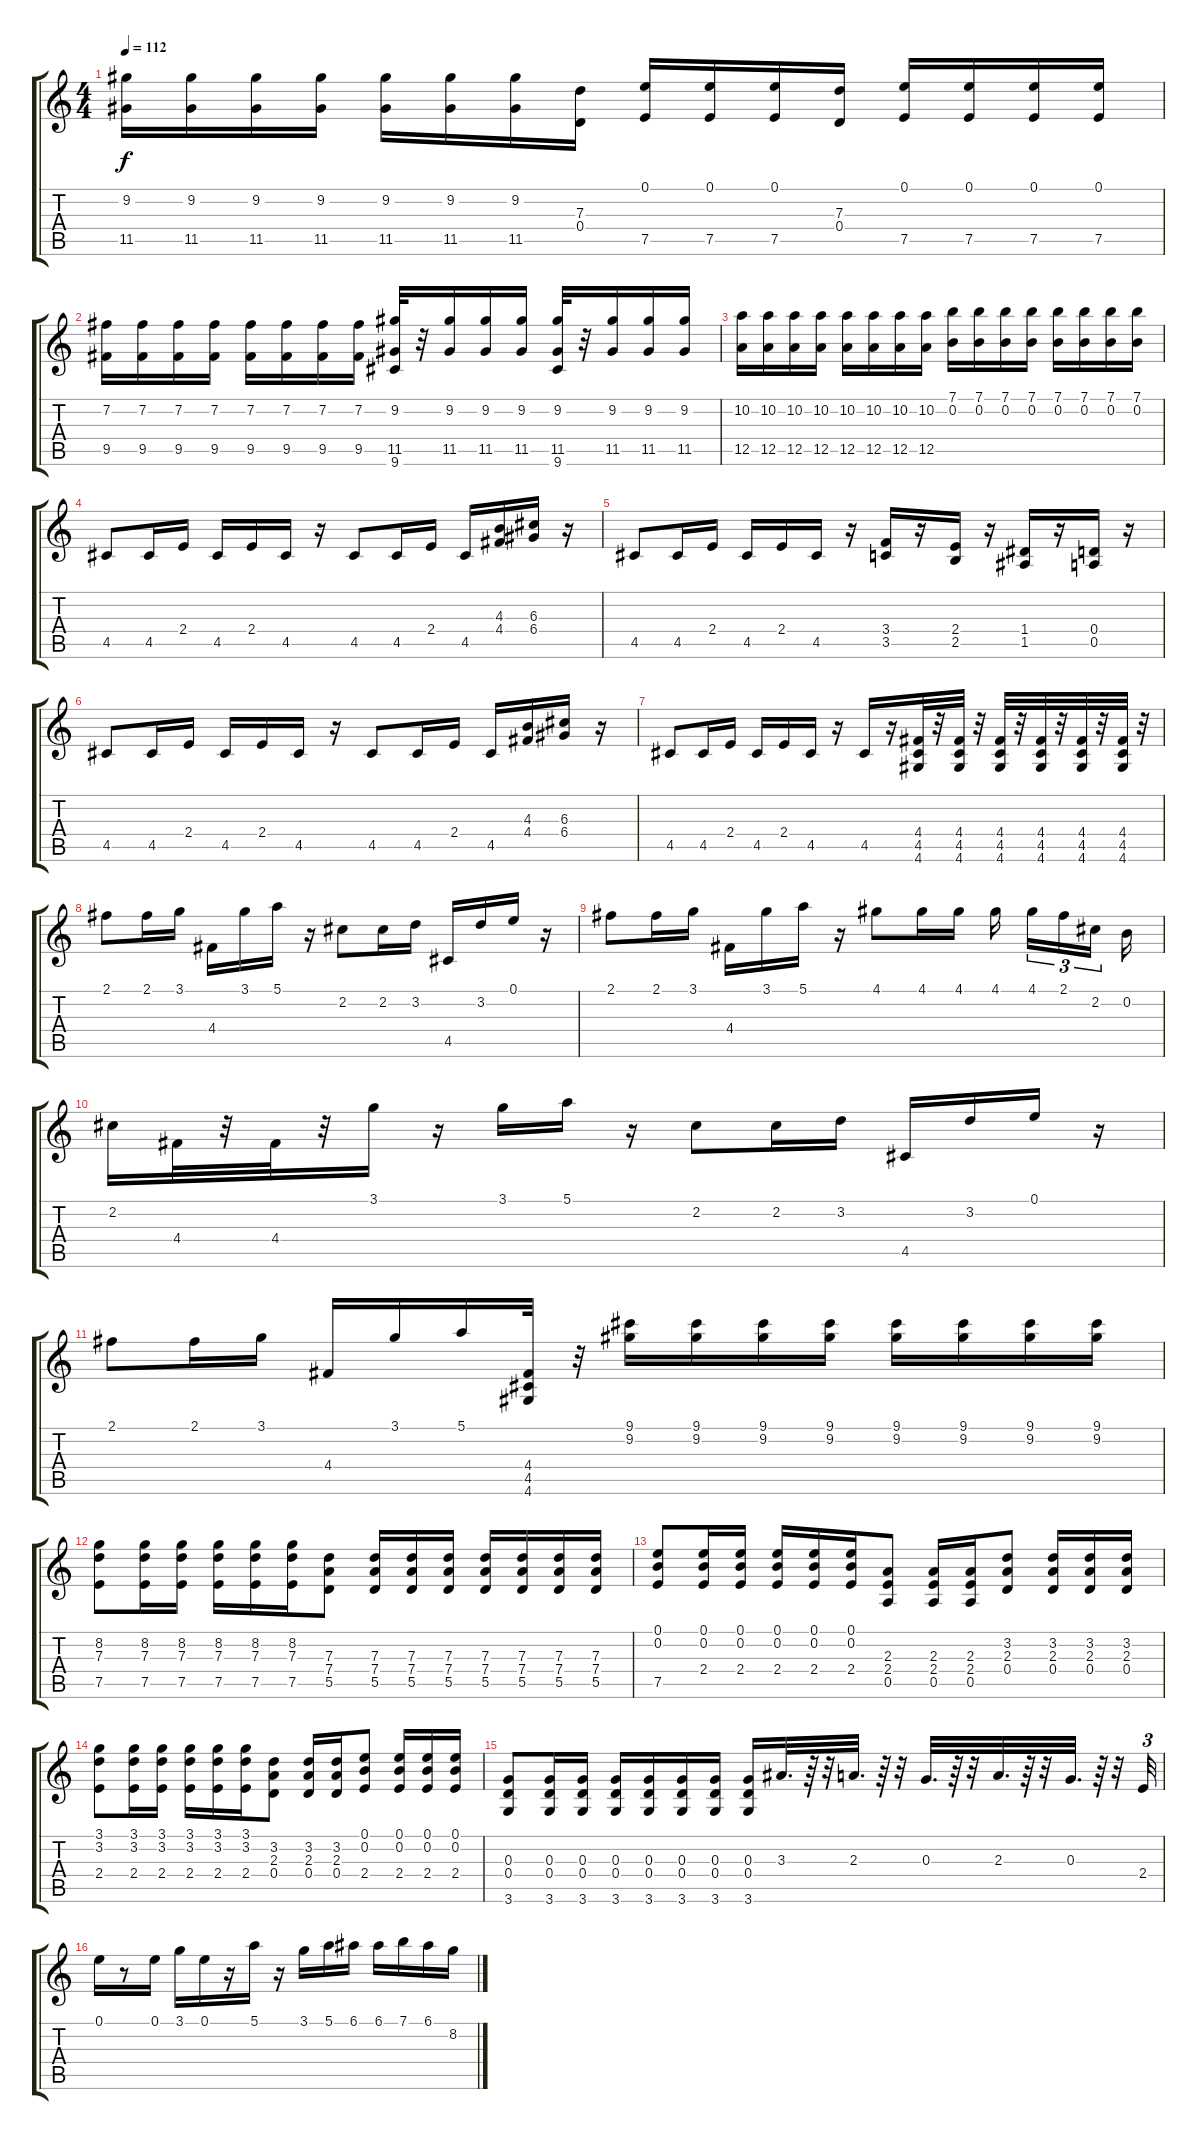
\track "" {instrument acousticguitarsteel}
\staff {score tabs}
\tuning (E4 B3 G3 D3 A2 E2) {hide}
\ts (4 4)
\tempo 112
\clef g2
\ks c
(9.2 11.5).16{dy f} (9.2 11.5).16 (9.2 11.5).16 (9.2 11.5).16 (9.2 11.5).16 (9.2 11.5).16 (9.2 11.5).16 (7.3 0.4).16 (0.1 7.5).16 (0.1 7.5).16 (0.1 7.5).16 (7.3 0.4).16 (0.1 7.5).16 (0.1 7.5).16 (0.1 7.5).16 (0.1 7.5).16 |
(7.2 9.5).16 (7.2 9.5).16 (7.2 9.5).16 (7.2 9.5).16 (7.2 9.5).16 (7.2 9.5).16 (7.2 9.5).16 (7.2 9.5).16 (9.2 11.5 9.6).32 r.32 (9.2 11.5).16 (9.2 11.5).16 (9.2 11.5).16 (9.2 11.5 9.6).32 r.32 (9.2 11.5).16 (9.2 11.5).16 (9.2 11.5).16 |
(10.2 12.5).16 (10.2 12.5).16 (10.2 12.5).16 (10.2 12.5).16 (10.2 12.5).16 (10.2 12.5).16 (10.2 12.5).16 (10.2 12.5).16 (7.1 0.2).16 (7.1 0.2).16 (7.1 0.2).16 (7.1 0.2).16 (7.1 0.2).16 (7.1 0.2).16 (7.1 0.2).16 (7.1 0.2).16 |
4.5.8 4.5.16 2.4.16 4.5.16 2.4.16 4.5.16 r.16 4.5.8 4.5.16 2.4.16 4.5.16 (4.3 4.4).16 (6.3 6.4).16 r.16 |
4.5.8 4.5.16 2.4.16 4.5.16 2.4.16 4.5.16 r.16 (3.4 3.5).16 r.16 (2.4 2.5).16 r.16 (1.4 1.5).16 r.16 (0.4 0.5).16 r.16 |
4.5.8 4.5.16 2.4.16 4.5.16 2.4.16 4.5.16 r.16 4.5.8 4.5.16 2.4.16 4.5.16 (4.3 4.4).16 (6.3 6.4).16 r.16 |
4.5.8 4.5.16 2.4.16 4.5.16 2.4.16 4.5.16 r.16 4.5.16 r.16 (4.4 4.5 4.6).32 r.32 (4.4 4.5 4.6).32 r.32 (4.4 4.5 4.6).32 r.32 (4.4 4.5 4.6).32 r.32 (4.4 4.5 4.6).32 r.32 (4.4 4.5 4.6).32 r.32 |
2.1.8 2.1.16 3.1.16 4.4.16 3.1.16 5.1.16 r.16 2.2.8 2.2.16 3.2.16 4.5.16 3.2.16 0.1.16 r.16 |
2.1.8 2.1.16 3.1.16 4.4.16 3.1.16 5.1.16 r.16 4.1.8 4.1.16 4.1.16 4.1.16{beam splitsecondary} 4.1.16{tu (3 2)} 2.1.16{tu (3 2)} 2.2.16{tu (3 2) beam splitsecondary} 0.2.16 |
2.2.16 4.4.32 r.32 4.4.32 r.32 3.1.16 r.16 3.1.16 5.1.16 r.16 2.2.8 2.2.16 3.2.16 4.5.16 3.2.16 0.1.16 r.16 |
2.1.8 2.1.16 3.1.16 4.4.16 3.1.16 5.1.16 (4.4 4.5 4.6).32 r.32 (9.1 9.2).16 (9.1 9.2).16 (9.1 9.2).16 (9.1 9.2).16 (9.1 9.2).16 (9.1 9.2).16 (9.1 9.2).16 (9.1 9.2).16 |
(8.2 7.3 7.5).8 (8.2 7.3 7.5).16 (8.2 7.3 7.5).16 (8.2 7.3 7.5).16 (8.2 7.3 7.5).16 (8.2 7.3 7.5).16 (7.3 7.4 5.5).8 (7.3 7.4 5.5).16 (7.3 7.4 5.5).16 (7.3 7.4 5.5).16 (7.3 7.4 5.5).16 (7.3 7.4 5.5).16 (7.3 7.4 5.5).16 (7.3 7.4 5.5).16 |
(0.1 0.2 7.5).8 (0.1 0.2 2.4).16 (0.1 0.2 2.4).16 (0.1 0.2 2.4).16 (0.1 0.2 2.4).16 (0.1 0.2 2.4).16 (2.3 2.4 0.5).8 (2.3 2.4 0.5).16 (2.3 2.4 0.5).16 (3.2 2.3 0.4).8 (3.2 2.3 0.4).16 (3.2 2.3 0.4).16 (3.2 2.3 0.4).16 |
(3.1 3.2 2.4).8 (3.1 3.2 2.4).16 (3.1 3.2 2.4).16 (3.1 3.2 2.4).16 (3.1 3.2 2.4).16 (3.1 3.2 2.4).16 (3.2 2.3 0.4).8 (3.2 2.3 0.4).16 (3.2 2.3 0.4).16 (0.1 0.2 2.4).8 (0.1 0.2 2.4).16 (0.1 0.2 2.4).16 (0.1 0.2 2.4).16 |
(0.3 0.4 3.6).8 (0.3 0.4 3.6).16 (0.3 0.4 3.6).16 (0.3 0.4 3.6).16 (0.3 0.4 3.6).16 (0.3 0.4 3.6).16 (0.3 0.4 3.6).16 (0.3 0.4 3.6).16 3.3.32{d} r.64 r.32 2.3.32{d} r.64 r.32 0.3.32{d} r.64 r.32 2.3.32{d} r.64 r.32 0.3.32{d} r.64 r.32 2.4.32{tu (3 2)} |
0.1.16 r.8 0.1.16 3.1.16 0.1.16 r.16 5.1.16 r.16 3.1.16 5.1.16 6.1.16 6.1.16 7.1.16 6.1.16 8.2.16
